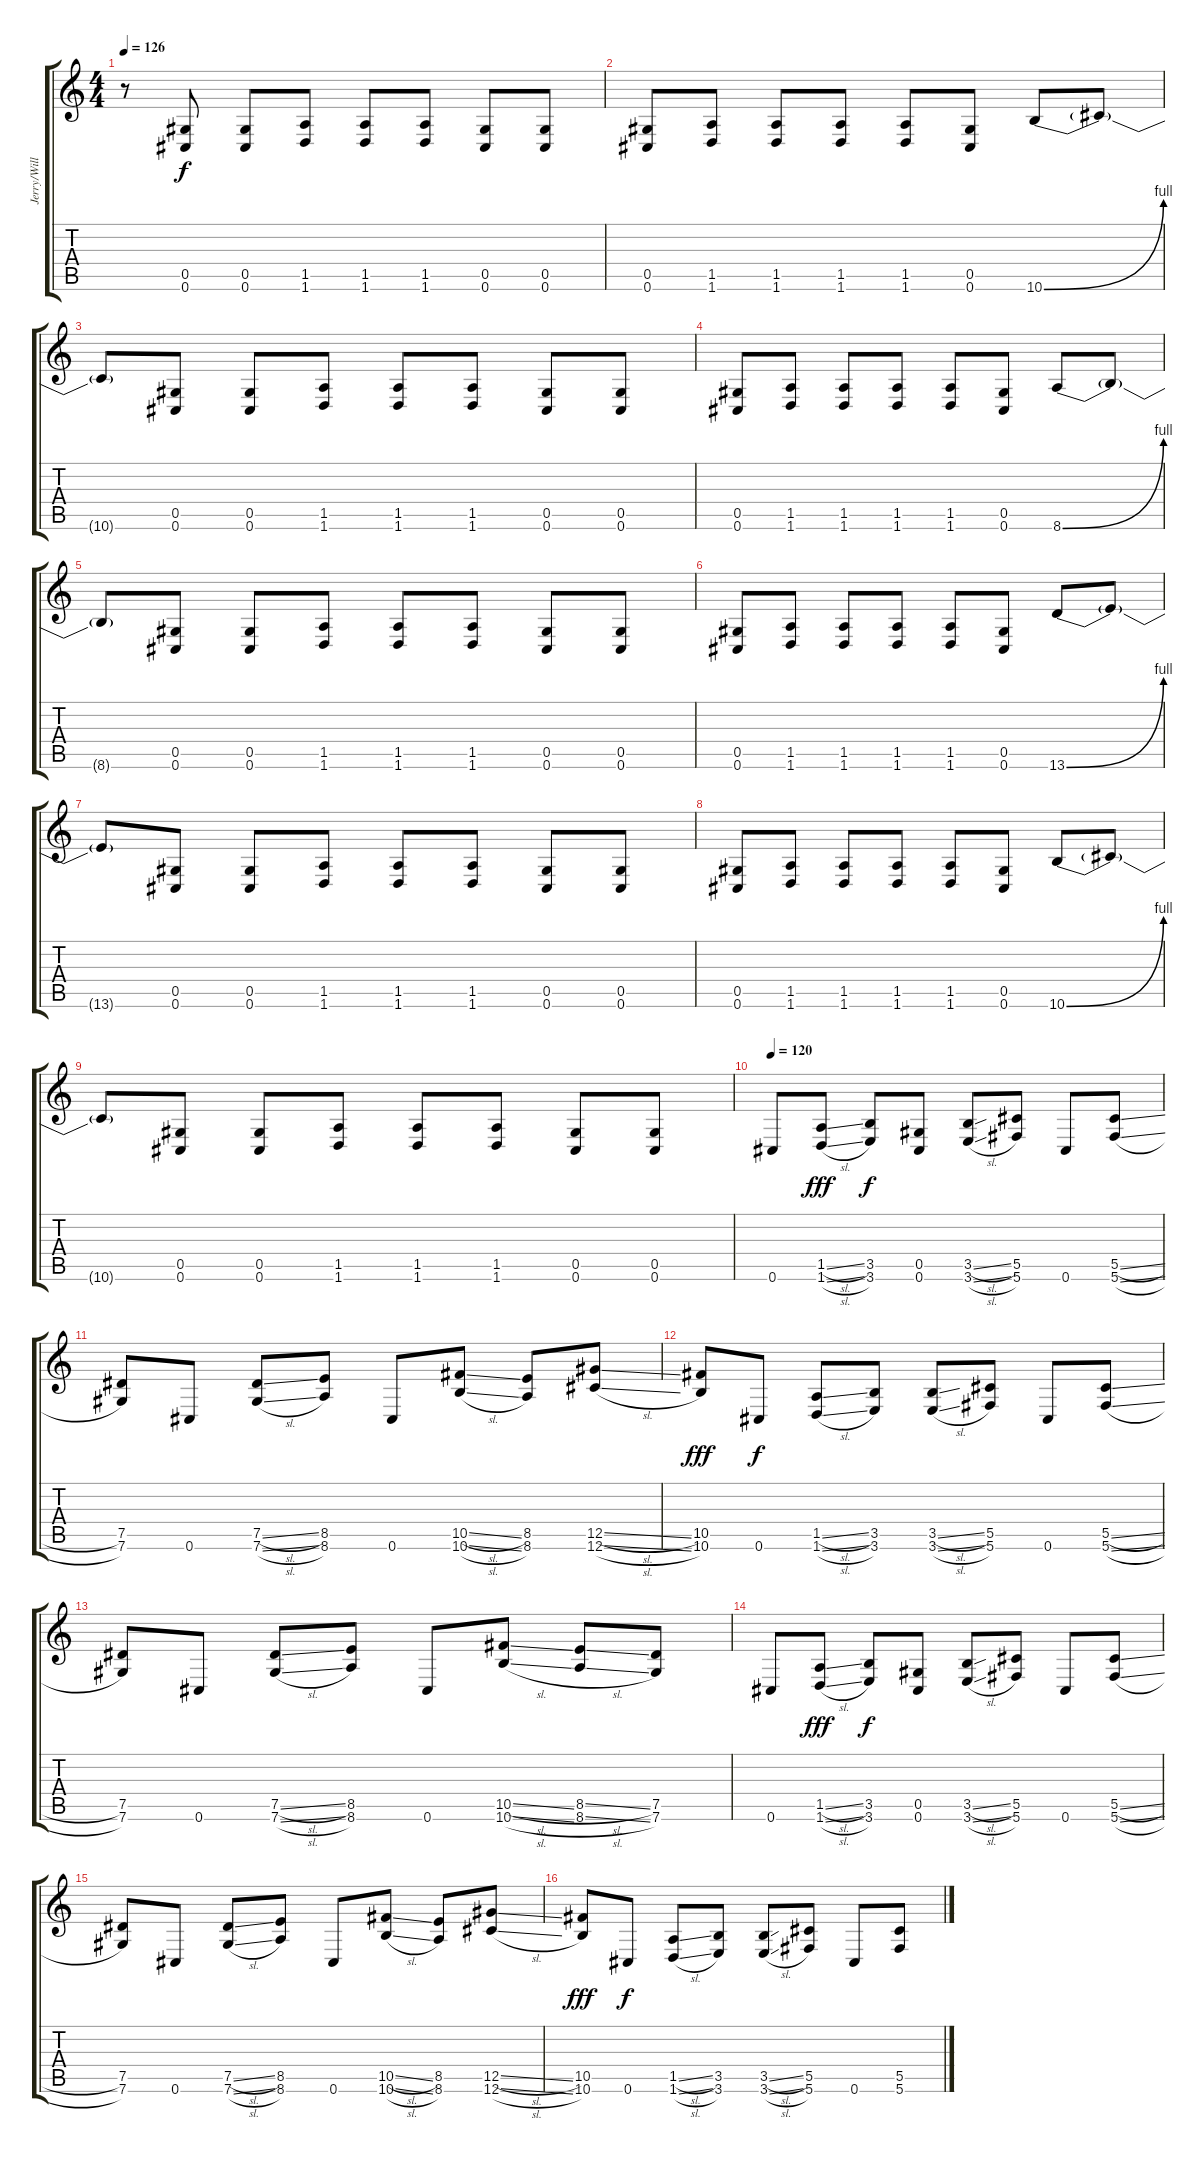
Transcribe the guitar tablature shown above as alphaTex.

\track ("Jerry/Will" "Jerry/Will") {instrument overdrivenguitar}
\staff {score tabs}
\tuning (Eb4 Bb3 Gb3 Db3 Ab2 Db2) {hide}
\ts (4 4)
\tempo 126
\clef g2
\ks c
r.8{dy f} (0.5 0.6).8 (0.5 0.6).8 (1.5 1.6).8 (1.5 1.6).8 (1.5 1.6).8 (0.5 0.6).8 (0.5 0.6).8 |
(0.5 0.6).8 (1.5 1.6).8 (1.5 1.6).8 (1.5 1.6).8 (1.5 1.6).8 (0.5 0.6).8 10.6{be (bend 0 0 60 4)}.8 10.6{t}.8 |
10.6{t}.8 (0.5 0.6).8 (0.5 0.6).8 (1.5 1.6).8 (1.5 1.6).8 (1.5 1.6).8 (0.5 0.6).8 (0.5 0.6).8 |
(0.5 0.6).8 (1.5 1.6).8 (1.5 1.6).8 (1.5 1.6).8 (1.5 1.6).8 (0.5 0.6).8 8.6{be (bend 0 0 60 4)}.8 8.6{t}.8 |
8.6{t}.8 (0.5 0.6).8 (0.5 0.6).8 (1.5 1.6).8 (1.5 1.6).8 (1.5 1.6).8 (0.5 0.6).8 (0.5 0.6).8 |
(0.5 0.6).8 (1.5 1.6).8 (1.5 1.6).8 (1.5 1.6).8 (1.5 1.6).8 (0.5 0.6).8 13.6{be (bend 0 0 60 4)}.8 13.6{t}.8 |
13.6{t}.8 (0.5 0.6).8 (0.5 0.6).8 (1.5 1.6).8 (1.5 1.6).8 (1.5 1.6).8 (0.5 0.6).8 (0.5 0.6).8 |
(0.5 0.6).8 (1.5 1.6).8 (1.5 1.6).8 (1.5 1.6).8 (1.5 1.6).8 (0.5 0.6).8 10.6{be (bend 0 0 60 4)}.8 10.6{t}.8 |
10.6{t}.8 (0.5 0.6).8 (0.5 0.6).8 (1.5 1.6).8 (1.5 1.6).8 (1.5 1.6).8 (0.5 0.6).8 (0.5 0.6).8 |
\tempo 120
0.6.8 (1.5{sl} 1.6{sl}).8{dy fff} (3.5 3.6).8{dy f} (0.5 0.6).8 (3.5{sl} 3.6{sl}).8 (5.5 5.6).8 0.6.8 (5.5{sl} 5.6{sl}).8 |
(7.5 7.6).8 0.6.8 (7.5{sl} 7.6{sl}).8 (8.5 8.6).8 0.6.8 (10.5{sl} 10.6{sl}).8 (8.5 8.6).8 (12.5{sl} 12.6{sl}).8 |
(10.5 10.6).8{dy fff} 0.6.8{dy f} (1.5{sl} 1.6{sl}).8 (3.5 3.6).8 (3.5{sl} 3.6{sl}).8 (5.5 5.6).8 0.6.8 (5.5{sl} 5.6{sl}).8 |
(7.5 7.6).8 0.6.8 (7.5{sl} 7.6{sl}).8 (8.5 8.6).8 0.6.8 (10.5{sl} 10.6{sl}).8 (8.5{sl} 8.6{sl}).8 (7.5 7.6).8 |
0.6.8 (1.5{sl} 1.6{sl}).8{dy fff} (3.5 3.6).8{dy f} (0.5 0.6).8 (3.5{sl} 3.6{sl}).8 (5.5 5.6).8 0.6.8 (5.5{sl} 5.6{sl}).8 |
(7.5 7.6).8 0.6.8 (7.5{sl} 7.6{sl}).8 (8.5 8.6).8 0.6.8 (10.5{sl} 10.6{sl}).8 (8.5 8.6).8 (12.5{sl} 12.6{sl}).8 |
(10.5 10.6).8{dy fff} 0.6.8{dy f} (1.5{sl} 1.6{sl}).8 (3.5 3.6).8 (3.5{sl} 3.6{sl}).8 (5.5 5.6).8 0.6.8 (5.5{sl} 5.6{sl}).8
